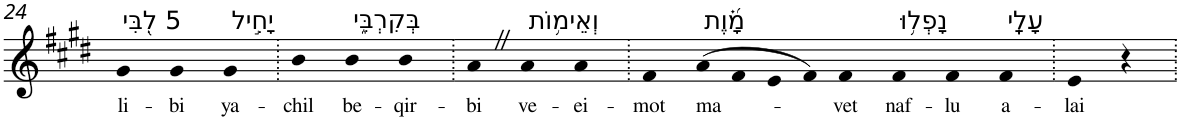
**kern	**text
*part1	*part1
*staff1	*staff1
*I"Piano	*
*I'Pno	*
!!LO:PB:g=z
*clefG2	*
*k[f#c#g#d#]	*
*E:	*
=24	=24
!LO:TX:a:t=5 לִ֭בִּי	!
!	!LO:LY:b
4g#	li-
!	!LO:LY:b
4g#	-bi
!LO:TX:a:t=יָחִ֣יל	!
!	!LO:LY:b
4g#	ya-
=25.	=25.
!	!LO:LY:b
4b	-chil
!LO:TX:a:t=בְּקִרְבִּ֑י	!
!	!LO:LY:b
4b	be-
!	!LO:LY:b
4b	-qir-
=26.	=26.
!	!LO:LY:b
4aZ	-bi
!LO:TX:a:t=וְאֵימ֥וֹת	!
!	!LO:LY:b
4a	ve-
!	!LO:LY:b
4a	-ei-
=27.	=27.
!	!LO:LY:b
4f#	-mot
!LO:TX:a:t=מָ֝֗וֶת	!
!	!LO:LY:b
(>8a	ma-
8f#	.
8e	.
8f#)	.
!	!LO:LY:b
4f#	-vet
!LO:TX:a:t=נָפְל֥וּ	!
!	!LO:LY:b
4f#	naf-
!	!LO:LY:b
4f#	-lu
!LO:TX:a:t=עָלָֽי	!
!	!LO:LY:b
4f#	a-
=28.	=28.
!	!LO:LY:b
4e	-lai
4r	.
=.	=.
*-	*-
